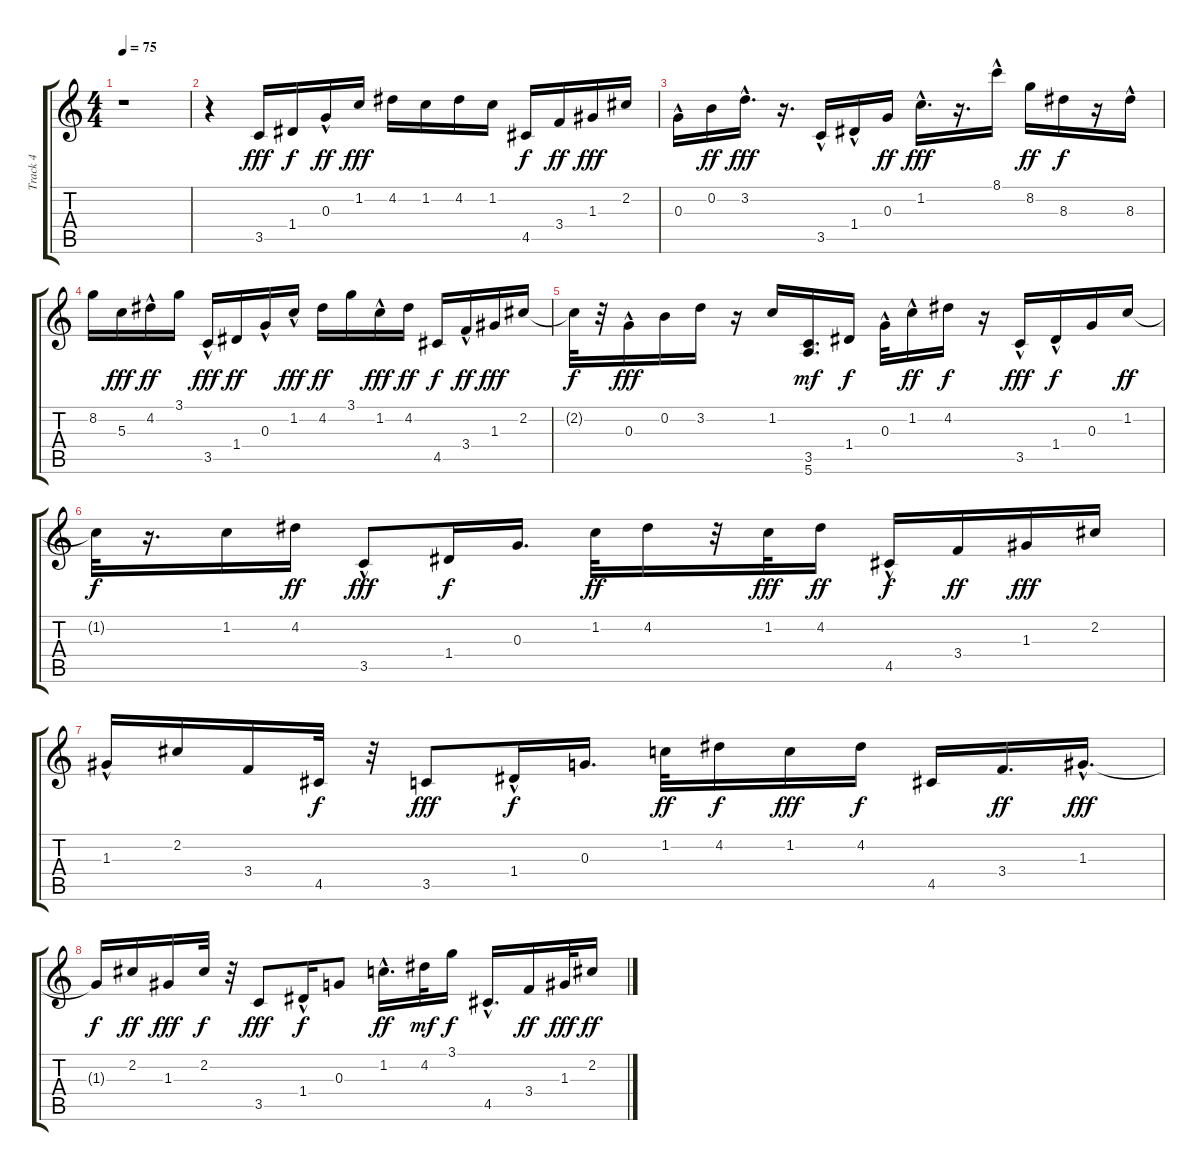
\track ("Track 4" "Track 4") {instrument acousticguitarsteel}
\staff {score tabs}
\tuning (E4 B3 G3 D3 A2 E2) {hide}
\ts (4 4)
\tempo 75
\clef g2
\ks c
r.1{dy fff instrument acousticguitarsteel} |
r.4 3.5.16{balance 8 instrument acousticguitarsteel} 1.4.16{dy f} 0.3{hac}.16{dy ff} 1.2.16{dy fff} 4.2.16 1.2.16 4.2.16 1.2.16 4.5.16{dy f} 3.4.16{dy ff} 1.3.16{dy fff} 2.2.16 |
0.3{hac}.16 0.2.16{dy ff} 3.2{hac}.16{d dy fff} r.16{d} 3.5{hac}.16 1.4{hac}.16 0.3.16{dy ff} 1.2{hac}.16{d dy fff} r.16{d} 8.1{hac}.16 8.2.16{dy ff} 8.3.16{dy f} r.16 8.3{hac}.16 |
8.2.16 5.3.16{dy fff} 4.2{hac}.16{dy ff} 3.1.16 3.5{hac}.16{dy fff} 1.4.16{dy ff} 0.3{hac}.16 1.2{hac}.16{dy fff} 4.2.16{dy ff} 3.1.16 1.2{hac}.16{dy fff} 4.2.16{dy ff} 4.5.16{dy f} 3.4{hac}.16{dy ff} 1.3.16{dy fff} 2.2.16 |
2.2{t}.32{dy f} r.32 0.3{hac}.16{dy fff} 0.2.16 3.2.16 r.16 1.2.16 (3.5 5.6).16{d dy mf} 1.4.16{dy f} 0.3{hac}.32 1.2{hac}.16{dy ff} 4.2.16{dy f} r.16 3.5{hac}.16{dy fff} 1.4{hac}.16{dy f} 0.3.16 1.2.16{dy ff} |
1.2{t}.32{dy f} r.16{d} 1.2.16 4.2.16{dy ff} 3.5{hac}.8{dy fff} 1.4.16{dy f} 0.3.16{d} 1.2.32{dy ff} 4.2.16 r.32 1.2.32{dy fff} 4.2.16{dy ff} 4.5{hac}.16{dy f} 3.4.16{dy ff} 1.3.16{dy fff} 2.2.16 |
1.3{hac}.16 2.2.16 3.4.16 4.5.32{dy f} r.32 3.5.8{dy fff} 1.4{hac}.16{dy f} 0.3.16{d} 1.2.32{dy ff} 4.2.16{dy f} 1.2.16{dy fff} 4.2.16{dy f} 4.5.16 3.4.16{d dy ff} 1.3{hac}.16{d dy fff} |
1.3{t}.16{dy f} 2.2.16{dy ff} 1.3.16{dy fff} 2.2.32{dy f} r.32 3.5.8{dy fff} 1.4{hac}.16{dy f} 0.3.8 1.2{hac}.16{d dy ff} 4.2.32{dy mf} 3.1.16{dy f} 4.5{hac}.16{d} 3.4.16{dy ff} 1.3.32{dy fff} 2.2.16{dy ff}
